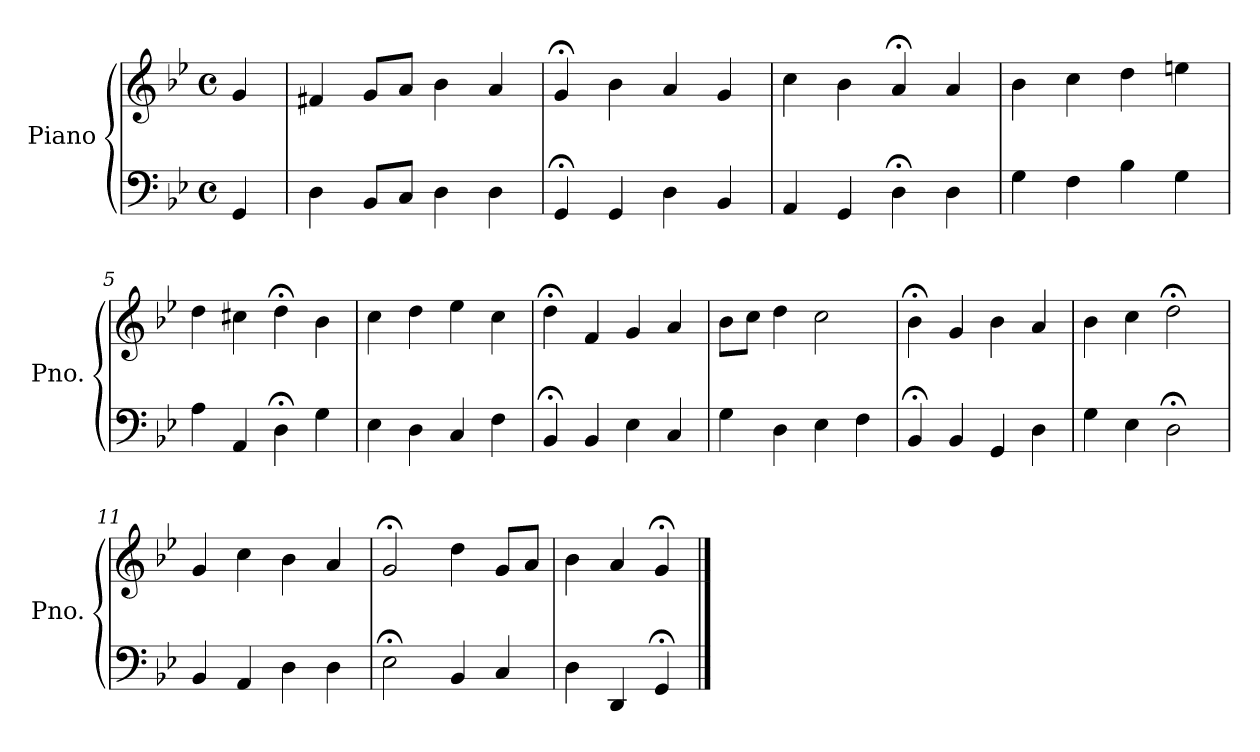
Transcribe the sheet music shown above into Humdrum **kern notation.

**kern	**kern
*part1	*part1
*staff2	*staff1
*I"Piano	*
*I'Pno.	*
*clefF4	*clefG2
*k[b-e-]	*k[b-e-]
*M4/4	*M4/4
*met(c)	*met(c)
=	=
4GG/	4g/
=1	=1
4D\	4f#X/
8BB-/L	8g/L
8C/J	8a/J
4D\	4b-\
4D\	4a/
=2	=2
4GG;</	4g;</
4GG/	4b-\
4D\	4a/
4BB-/	4g/
=3	=3
4AA/	4cc\
4GG/	4b-\
4D;<\	4a;</
4D\	4a/
=4	=4
4G\	4b-\
4F\	4cc\
4B-\	4dd\
4G\	4een\
=5	=5
4A\	4dd\
4AA/	4cc#X\
4D;<\	4dd;<\
4G\	4b-\
=6	=6
4E-\	4cc\
4D\	4dd\
4C/	4ee-\
4F\	4cc\
!!LO:LB:g=z
=7	=7
4BB-;</	4dd;<\
4BB-/	4f/
4E-\	4g/
4C/	4a/
=8	=8
4G\	8b-\L
.	8cc\J
4D\	4dd\
4E-\	2cc\
4F\	.
=9	=9
4BB-;</	4b-;<\
4BB-/	4g/
4GG/	4b-\
4D\	4a/
=10	=10
4G\	4b-\
4E-\	4cc\
2D;<\	2dd;<\
=11	=11
4BB-/	4g/
4AA/	4cc\
4D\	4b-\
4D\	4a/
=12	=12
2E-;<\	2g;</
4BB-/	4dd\
4C/	8g/L
.	8a/J
=13	=13
4D\	4b-\
4DD/	4a/
4GG;</	4g;</
==	==
*-	*-
